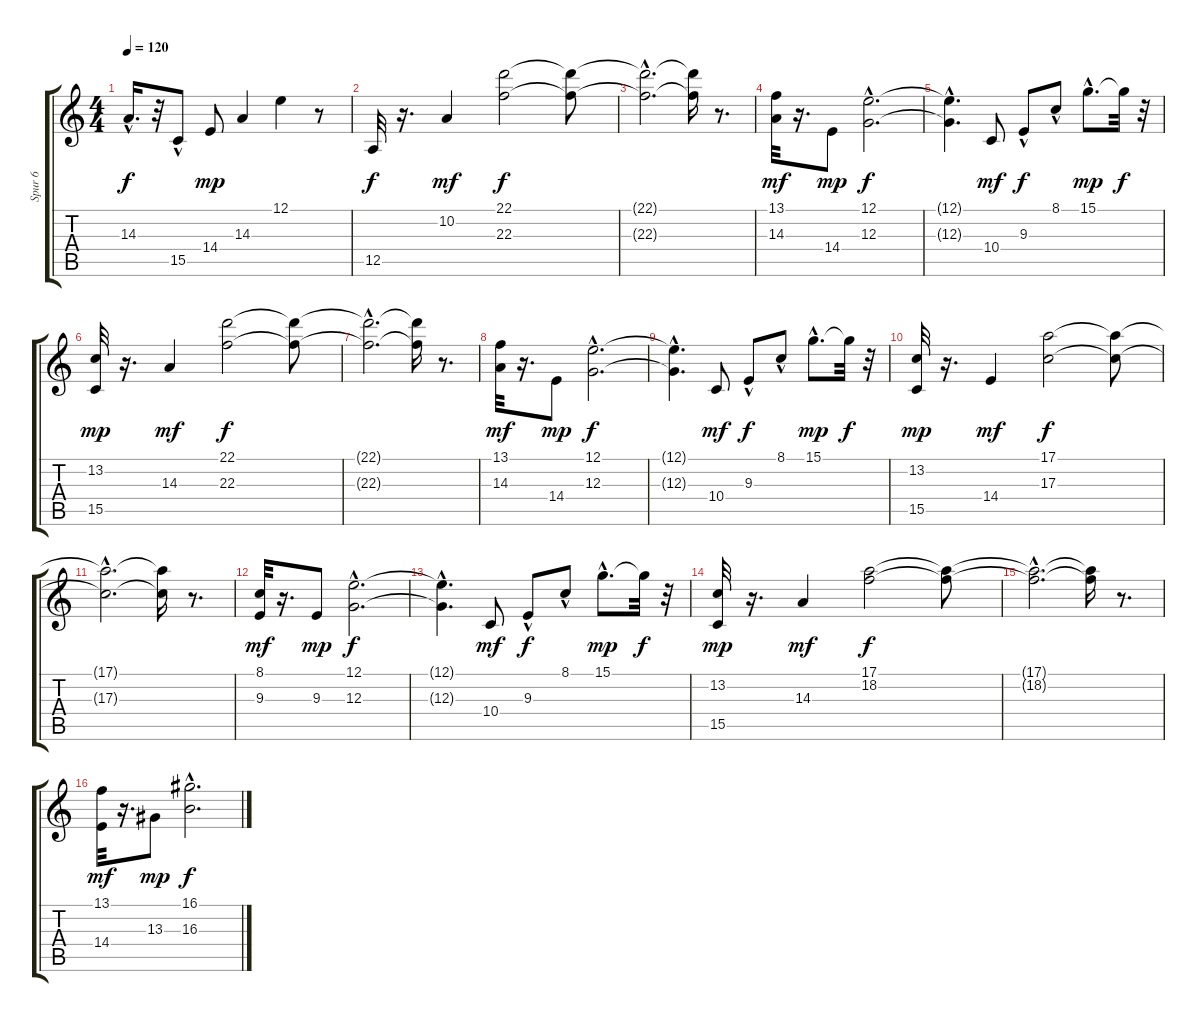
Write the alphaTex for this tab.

\track ("Spur 6" "Spur 6") {instrument acousticgrandpiano}
\staff {score tabs}
\tuning (E4 B3 G3 D3 A2 E2) {hide}
\ts (4 4)
\tempo 120
\clef g2
\ks c
14.3{hac t}.16{d dy f} r.32 15.5{hac}.8 14.4.8{dy mp} 14.3.4 12.1.4 r.8 |
12.5.32{dy f} r.16{d} 10.2.4{dy mf} (22.1 22.3).2{dy f} (22.1{t} 22.3{t}).8 |
(22.1{hac t} 22.3{hac t}).2{d} (22.1{t} 22.3{t}).16 r.8{d} |
(13.1 14.3).32{dy mf} r.16{d} 14.4.8{dy mp} (12.1{hac} 12.3{hac}).2{d dy f} |
(12.1{hac t} 12.3{t}).4{d} 10.4.8{dy mf} 9.3{hac}.8{dy f} 8.1{hac}.8 15.1{hac}.8{d dy mp} 15.1{t}.32{dy f} r.32 |
(13.2 15.5).32{dy mp} r.16{d} 14.3.4{dy mf} (22.1 22.3).2{dy f} (22.1{t} 22.3{t}).8 |
(22.1{hac t} 22.3{hac t}).2{d} (22.1{t} 22.3{t}).16 r.8{d} |
(13.1 14.3).32{dy mf} r.16{d} 14.4.8{dy mp} (12.1{hac} 12.3{hac}).2{d dy f} |
(12.1{hac t} 12.3{t}).4{d} 10.4.8{dy mf} 9.3{hac}.8{dy f} 8.1{hac}.8 15.1{hac}.8{d dy mp} 15.1{t}.32{dy f} r.32 |
(13.2 15.5).32{dy mp} r.16{d} 14.4.4{dy mf} (17.1 17.3).2{dy f} (17.1{t} 17.3{t}).8 |
(17.1{hac t} 17.3{hac t}).2{d} (17.1{t} 17.3{t}).16 r.8{d} |
(8.1 9.3).32{dy mf} r.16{d} 9.3.8{dy mp} (12.1{hac} 12.3{hac}).2{d dy f} |
(12.1{hac t} 12.3{t}).4{d} 10.4.8{dy mf} 9.3{hac}.8{dy f} 8.1{hac}.8 15.1{hac}.8{d dy mp} 15.1{t}.32{dy f} r.32 |
(13.2 15.5).32{dy mp} r.16{d} 14.3.4{dy mf} (17.1 18.2).2{dy f} (17.1{t} 18.2{t}).8 |
(17.1{hac t} 18.2{hac t}).2{d} (17.1{t} 18.2{t}).16 r.8{d} |
(13.1 14.4).32{dy mf} r.16{d} 13.3.8{dy mp} (16.1{hac} 16.3{hac}).2{d dy f}
